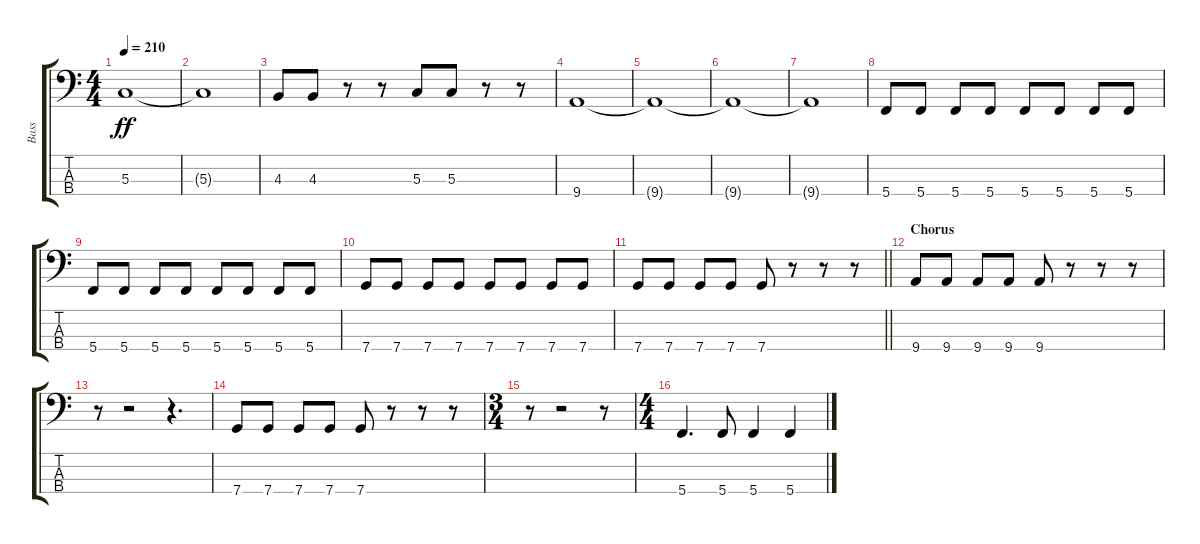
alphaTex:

\track ("Bass" "Bass") {instrument electricbasspick}
\staff {score tabs}
\tuning (G2 D2 G1 C1) {hide}
\ts (4 4)
\tempo 210
\clef f4
\ks c
5.3{t}.1{dy ff} |
5.3{t}.1 |
4.3.8 4.3.8 r.8 r.8 5.3.8 5.3.8 r.8 r.8 |
9.4.1 |
9.4{t}.1 |
9.4{t}.1 |
9.4{t}.1 |
5.4.8 5.4.8 5.4.8 5.4.8 5.4.8 5.4.8 5.4.8 5.4.8 |
5.4.8 5.4.8 5.4.8 5.4.8 5.4.8 5.4.8 5.4.8 5.4.8 |
7.4.8 7.4.8 7.4.8 7.4.8 7.4.8 7.4.8 7.4.8 7.4.8 |
\barLineRight lightlight
7.4.8 7.4.8 7.4.8 7.4.8 7.4.8 r.8 r.8 r.8 |
\section ("" "Chorus")
9.4.8 9.4.8 9.4.8 9.4.8 9.4.8 r.8 r.8 r.8 |
r.8 r.2 r.4{d} |
7.4.8 7.4.8 7.4.8 7.4.8 7.4.8 r.8 r.8 r.8 |
\ts (3 4)
r.8 r.2 r.8 |
\ts (4 4)
5.4.4{d} 5.4.8 5.4.4 5.4.4
